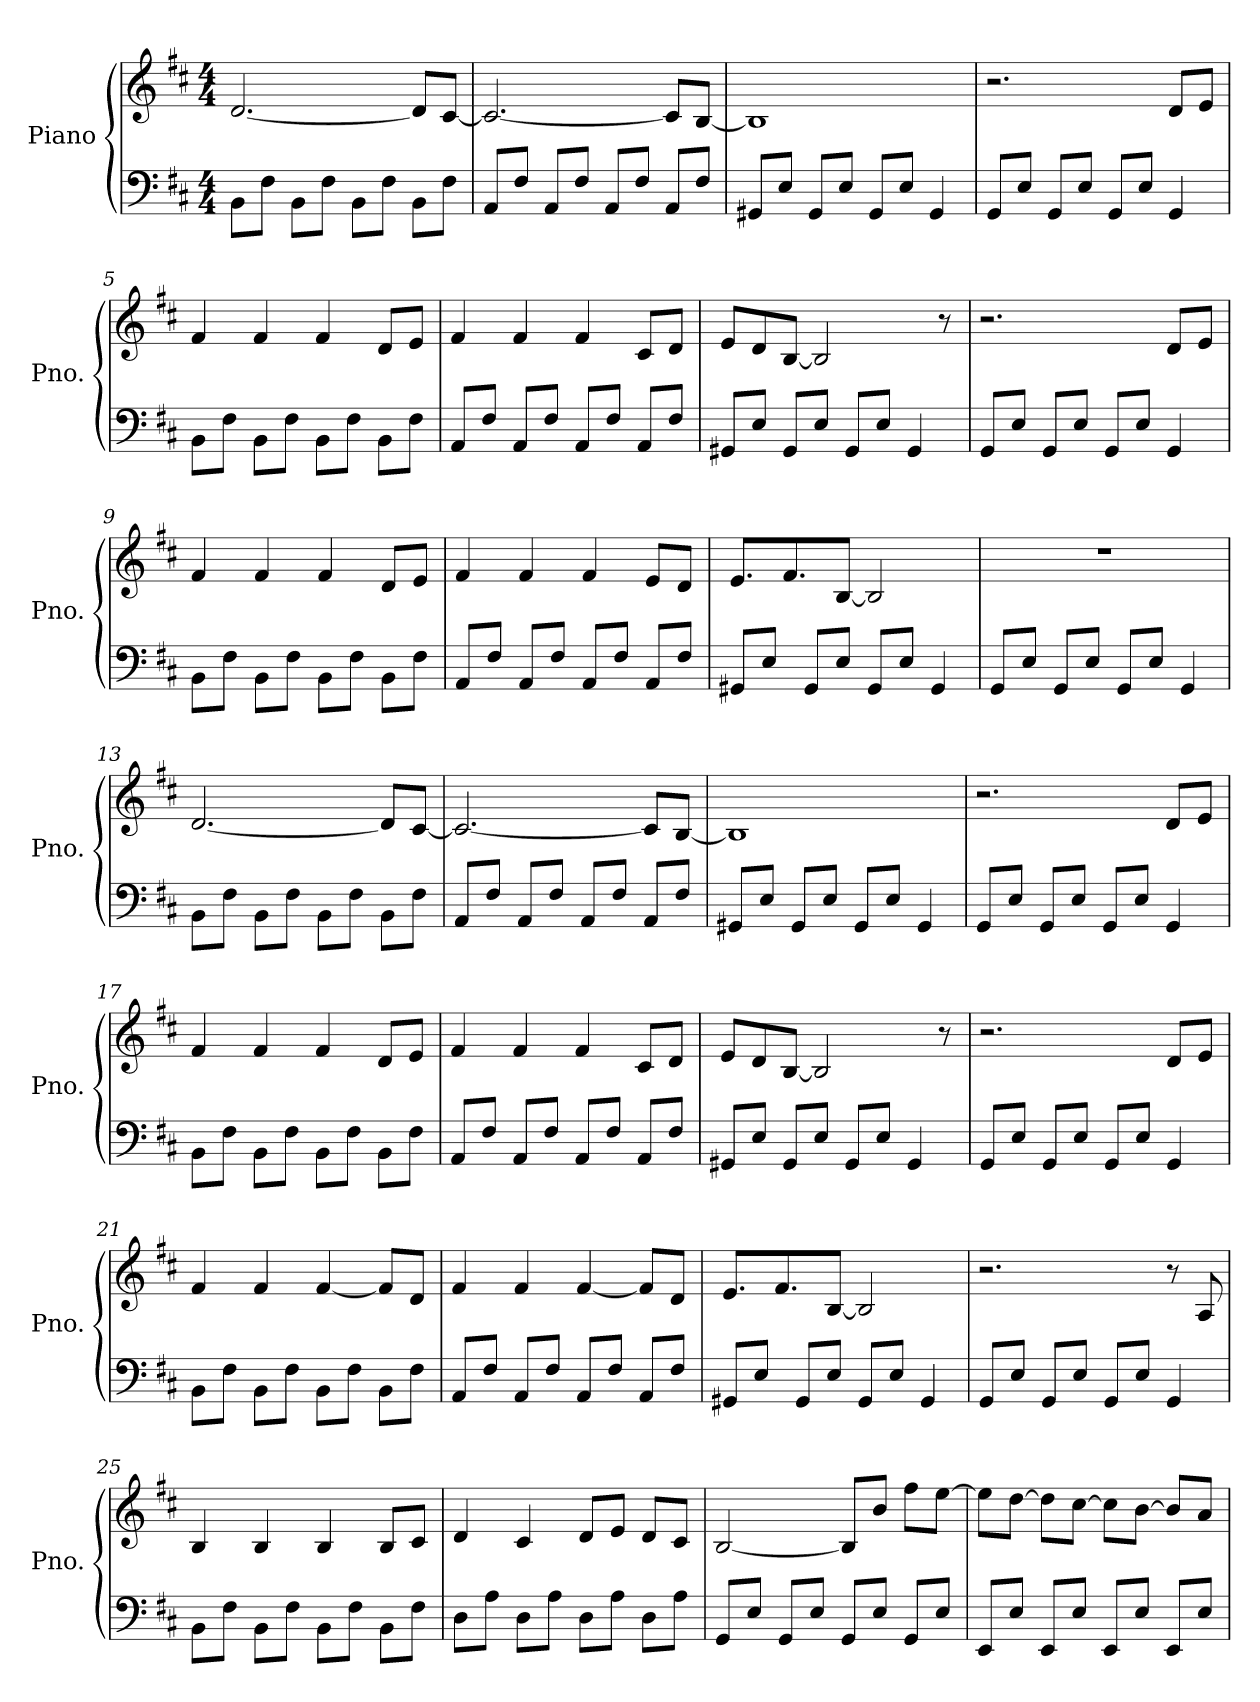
**kern	**kern
*part1	*part1
*staff2	*staff1
*I"Piano	*
*I'Pno.	*
*clefF4	*clefG2
*k[f#c#]	*k[f#c#]
*M4/4	*M4/4
*MM100	*MM100
=1	=1
8BB\L	[2.d/
8F#\J	.
8BB\L	.
8F#\J	.
8BB\L	.
8F#\J	.
8BB\L	8d/L]
8F#\J	[8c#/J
=2	=2
8AA/L	2.c#/_
8F#/J	.
8AA/L	.
8F#/J	.
8AA/L	.
8F#/J	.
8AA/L	8c#/L]
8F#/J	[8B/J
=3	=3
8GG#X/L	1B]
8E/J	.
8GG#/L	.
8E/J	.
8GG#/L	.
8E/J	.
4GG#/	.
=4	=4
8GG/L	2.r
8E/J	.
8GG/L	.
8E/J	.
8GG/L	.
8E/J	.
4GG/	8d/L
.	8e/J
=5	=5
8BB\L	4f#/
8F#\J	.
8BB\L	4f#/
8F#\J	.
8BB\L	4f#/
8F#\J	.
8BB\L	8d/L
8F#\J	8e/J
!!LO:LB:g=z
=6	=6
8AA/L	4f#/
8F#/J	.
8AA/L	4f#/
8F#/J	.
8AA/L	4f#/
8F#/J	.
8AA/L	8c#/L
8F#/J	8d/J
=7	=7
8GG#X/L	8e/L
8E/J	8d/
8GG#/L	[8B/J
8E/J	2B/]
8GG#/L	.
8E/J	.
4GG#/	.
.	8r
=8	=8
8GG/L	2.r
8E/J	.
8GG/L	.
8E/J	.
8GG/L	.
8E/J	.
4GG/	8d/L
.	8e/J
=9	=9
8BB\L	4f#/
8F#\J	.
8BB\L	4f#/
8F#\J	.
8BB\L	4f#/
8F#\J	.
8BB\L	8d/L
8F#\J	8e/J
=10	=10
8AA/L	4f#/
8F#/J	.
8AA/L	4f#/
8F#/J	.
8AA/L	4f#/
8F#/J	.
8AA/L	8e/L
8F#/J	8d/J
!!LO:LB:g=z
=11	=11
8GG#X/L	8.e/L
8E/J	.
.	8.f#/
8GG#/L	.
8E/J	[8B/J
8GG#/L	2B/]
8E/J	.
4GG#/	.
=12	=12
8GG/L	1r
8E/J	.
8GG/L	.
8E/J	.
8GG/L	.
8E/J	.
4GG/	.
=13	=13
8BB\L	[2.d/
8F#\J	.
8BB\L	.
8F#\J	.
8BB\L	.
8F#\J	.
8BB\L	8d/L]
8F#\J	[8c#/J
=14	=14
8AA/L	2.c#/_
8F#/J	.
8AA/L	.
8F#/J	.
8AA/L	.
8F#/J	.
8AA/L	8c#/L]
8F#/J	[8B/J
=15	=15
8GG#X/L	1B]
8E/J	.
8GG#/L	.
8E/J	.
8GG#/L	.
8E/J	.
4GG#/	.
!!LO:LB:g=z
=16	=16
8GG/L	2.r
8E/J	.
8GG/L	.
8E/J	.
8GG/L	.
8E/J	.
4GG/	8d/L
.	8e/J
=17	=17
8BB\L	4f#/
8F#\J	.
8BB\L	4f#/
8F#\J	.
8BB\L	4f#/
8F#\J	.
8BB\L	8d/L
8F#\J	8e/J
=18	=18
8AA/L	4f#/
8F#/J	.
8AA/L	4f#/
8F#/J	.
8AA/L	4f#/
8F#/J	.
8AA/L	8c#/L
8F#/J	8d/J
=19	=19
8GG#X/L	8e/L
8E/J	8d/
8GG#/L	[8B/J
8E/J	2B/]
8GG#/L	.
8E/J	.
4GG#/	.
.	8r
=20	=20
8GG/L	2.r
8E/J	.
8GG/L	.
8E/J	.
8GG/L	.
8E/J	.
4GG/	8d/L
.	8e/J
!!LO:LB:g=z
=21	=21
8BB\L	4f#/
8F#\J	.
8BB\L	4f#/
8F#\J	.
8BB\L	[4f#/
8F#\J	.
8BB\L	8f#/L]
8F#\J	8d/J
=22	=22
8AA/L	4f#/
8F#/J	.
8AA/L	4f#/
8F#/J	.
8AA/L	[4f#/
8F#/J	.
8AA/L	8f#/L]
8F#/J	8d/J
=23	=23
8GG#X/L	8.e/L
8E/J	.
.	8.f#/
8GG#/L	.
8E/J	[8B/J
8GG#/L	2B/]
8E/J	.
4GG#/	.
=24	=24
8GG/L	2.r
8E/J	.
8GG/L	.
8E/J	.
8GG/L	.
8E/J	.
4GG/	8r
.	8A/
=25	=25
8BB\L	4B/
8F#\J	.
8BB\L	4B/
8F#\J	.
8BB\L	4B/
8F#\J	.
8BB\L	8B/L
8F#\J	8c#/J
!!LO:PB:g=z
=26	=26
8D\L	4d/
8A\J	.
8D\L	4c#/
8A\J	.
8D\L	8d/L
8A\J	8e/J
8D\L	8d/L
8A\J	8c#/J
=27	=27
8GG/L	[2B/
8E/J	.
8GG/L	.
8E/J	.
8GG/L	8B/L]
8E/J	8b/J
8GG/L	8ff#\L
8E/J	[8ee\J
=28	=28
8EE/L	8ee\L]
8E/J	[8dd\J
8EE/L	8dd\L]
8E/J	[8cc#\J
8EE/L	8cc#\L]
8E/J	[8b\J
8EE/L	8b/L]
8E/J	8a/J
=	=
*-	*-
